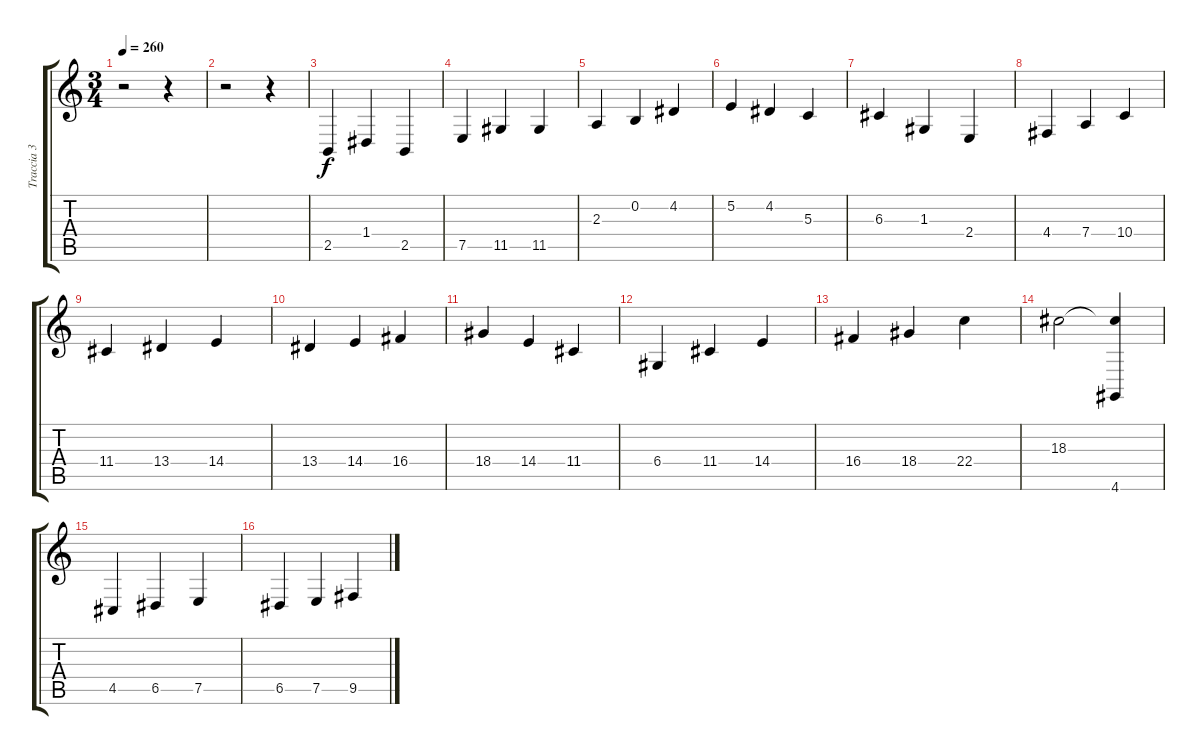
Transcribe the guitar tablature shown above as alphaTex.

\track ("Traccia 3" "Traccia 3") {instrument clavinet}
\staff {score tabs}
\tuning (E4 B3 G3 D3 A2 E2) {hide}
\ts (3 4)
\tempo 260
\clef g2
\ks c
r.2{dy f} r.4 |
r.2 r.4 |
2.5.4 1.4.4 2.5.4 |
7.5.4 11.5.4 11.5.4 |
2.3.4 0.2.4 4.2.4 |
5.2.4 4.2.4 5.3.4 |
6.3.4 1.3.4 2.4.4 |
4.4.4 7.4.4 10.4.4 |
11.4.4 13.4.4 14.4.4 |
13.4.4 14.4.4 16.4.4 |
18.4.4 14.4.4 11.4.4 |
6.4.4 11.4.4 14.4.4 |
16.4.4 18.4.4 22.4.4 |
18.3.2 (18.3{t} 4.6).4 |
4.5.4{instrument pizzicatostrings} 6.5.4 7.5.4 |
6.5.4 7.5.4 9.5.4
